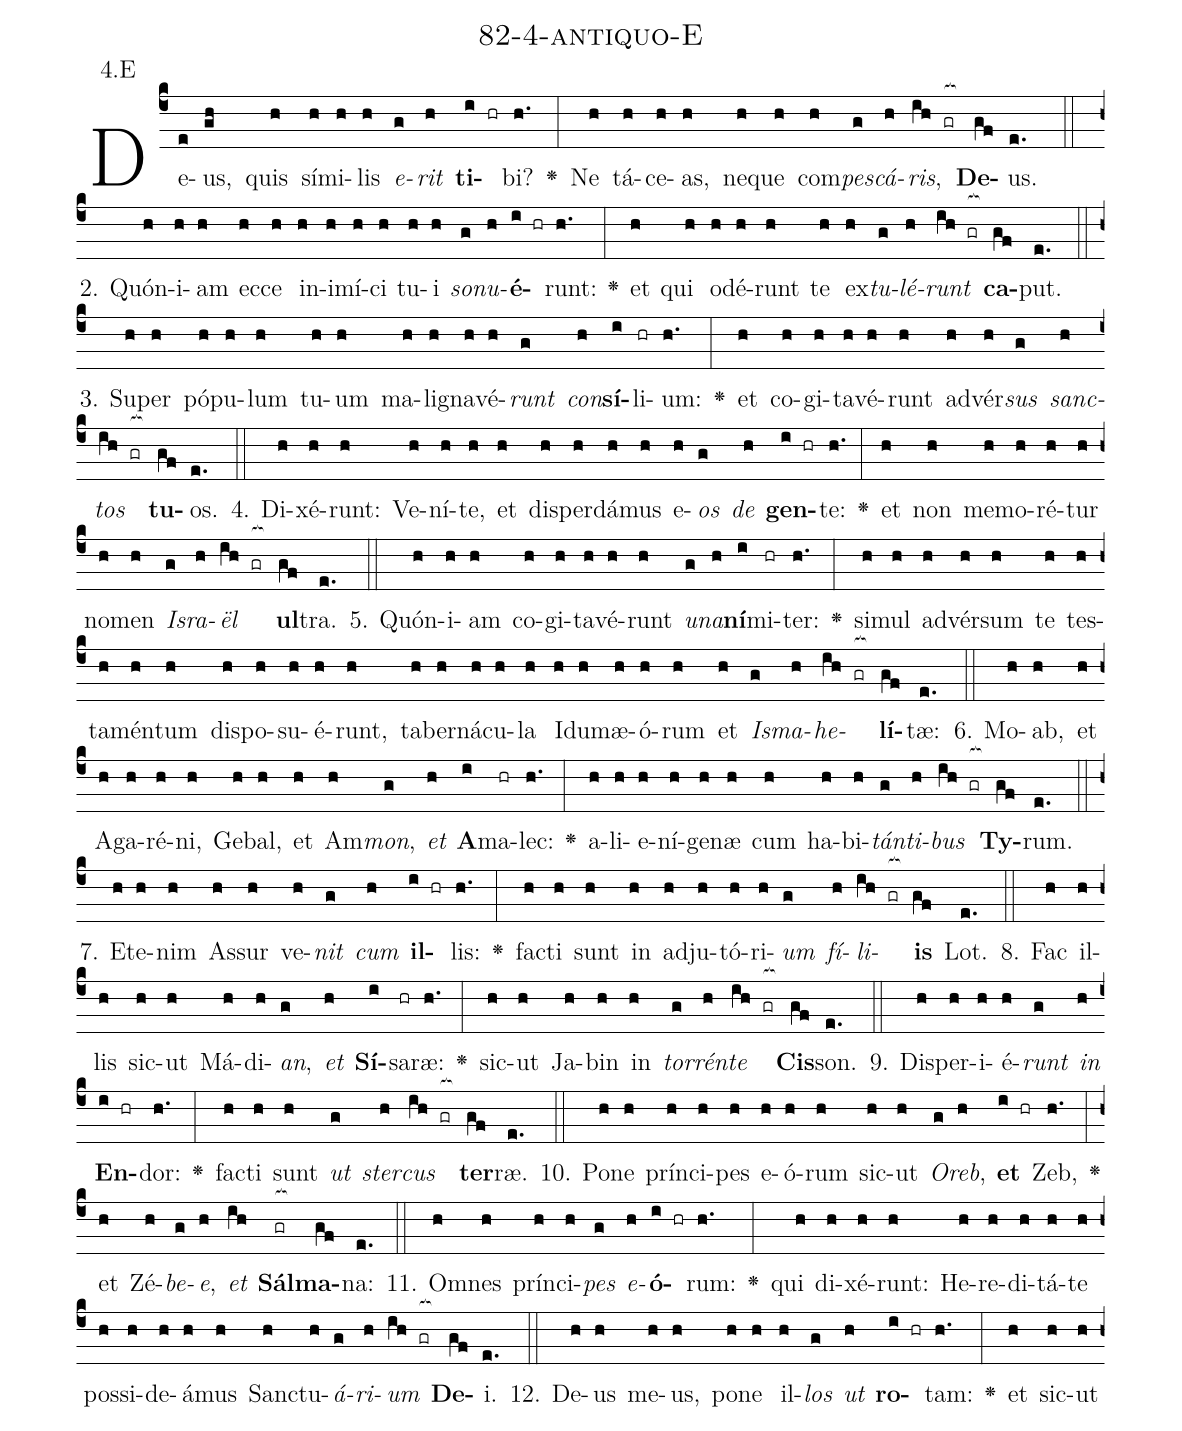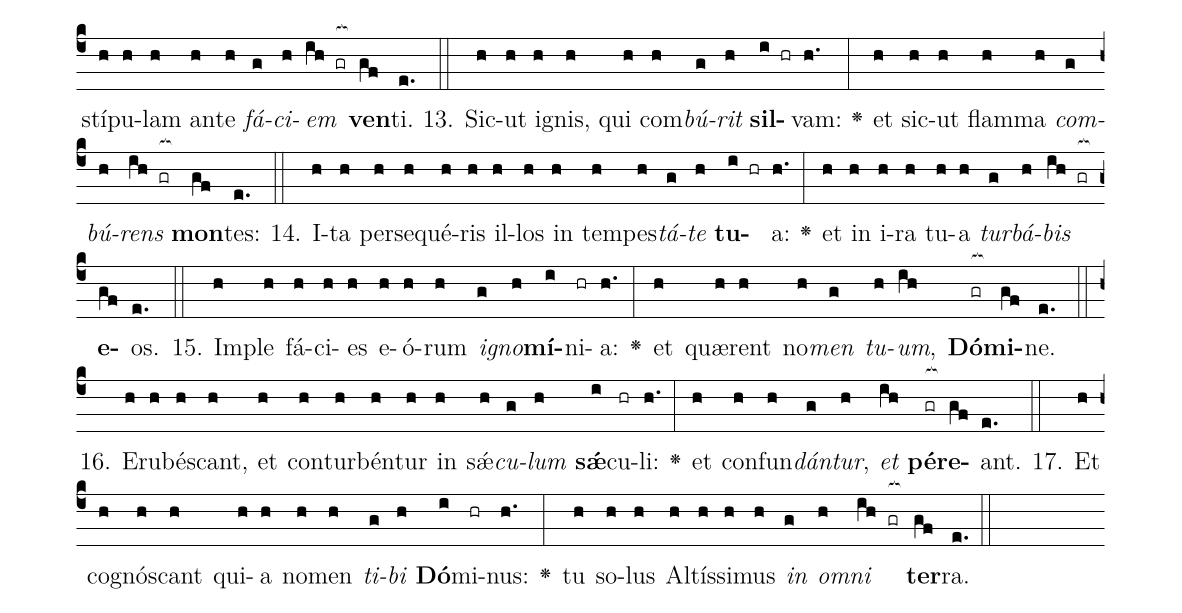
name: 82-4-antiquo-E;
annotation: 4.E;
%%
(c4)De(e)us,(gh) quis(h) sí(h)mi(h)lis(h) <i>e</i>(g)<i>rit</i>(h) <b>ti</b>(i hr)bi?(h.) <v>\greheightstar</v>(:) Ne(h) tá(h)ce(h)as,(h) ne(h)que(h) com(h)<i>pes</i>(g)<i>cá</i>(h)<i>ris</i>,(ih gr[ocb:1{]) <b>De</b>(gf[ocb:0}])us.(e.) (::)
2. Quón(h)i(h)am(h) ec(h)ce(h) in(h)i(h)mí(h)ci(h) tu(h)i(h) <i>so</i>(g)<i>nu</i>(h)<b>é</b>(i hr)runt:(h.) <v>\greheightstar</v>(:) et(h) qui(h) o(h)dé(h)runt(h) te(h) ex(h)<i>tu</i>(g)<i>lé</i>(h)<i>runt</i>(ih gr[ocb:1{]) <b>ca</b>(gf[ocb:0}])put.(e.) (::)
3. Su(h)per(h) pó(h)pu(h)lum(h) tu(h)um(h) ma(h)li(h)gna(h)vé(h)<i>runt</i>(g) <i>con</i>(h)<b>sí</b>(i)li(hr)um:(h.) <v>\greheightstar</v>(:) et(h) co(h)gi(h)ta(h)vé(h)runt(h) ad(h)vér(h)<i>sus</i>(g) <i>sanc</i>(h)<i>tos</i>(ih gr[ocb:1{]) <b>tu</b>(gf[ocb:0}])os.(e.) (::)
4. Di(h)xé(h)runt:(h) Ve(h)ní(h)te,(h) et(h) dis(h)per(h)dá(h)mus(h) e(h)<i>os</i>(g) <i>de</i>(h) <b>gen</b>(i hr)te:(h.) <v>\greheightstar</v>(:) et(h) non(h) me(h)mo(h)ré(h)tur(h) no(h)men(h) <i>Is</i>(g)<i>ra</i>(h)<i>ël</i>(ih gr[ocb:1{]) <b>ul</b>(gf[ocb:0}])tra.(e.) (::)
5. Quón(h)i(h)am(h) co(h)gi(h)ta(h)vé(h)runt(h) <i>u</i>(g)<i>na</i>(h)<b>ní</b>(i)mi(hr)ter:(h.) <v>\greheightstar</v>(:) si(h)mul(h) ad(h)vér(h)sum(h) te(h) tes(h)ta(h)mén(h)tum(h) dis(h)po(h)su(h)é(h)runt,(h) ta(h)ber(h)ná(h)cu(h)la(h) I(h)du(h)mæ(h)ó(h)rum(h) et(h) <i>Is</i>(g)<i>ma</i>(h)<i>he</i>(ih gr[ocb:1{])<b>lí</b>(gf[ocb:0}])tæ:(e.) (::)
6. Mo(h)ab,(h) et(h) A(h)ga(h)ré(h)ni,(h) Ge(h)bal,(h) et(h) Am(h)<i>mon</i>,(g) <i>et</i>(h) <b>A</b>(i)ma(hr)lec:(h.) <v>\greheightstar</v>(:) a(h)li(h)e(h)ní(h)ge(h)næ(h) cum(h) ha(h)bi(h)<i>tán</i>(g)<i>ti</i>(h)<i>bus</i>(ih gr[ocb:1{]) <b>Ty</b>(gf[ocb:0}])rum.(e.) (::)
7. Et(h)e(h)nim(h) As(h)sur(h) ve(h)<i>nit</i>(g) <i>cum</i>(h) <b>il</b>(i hr)lis:(h.) <v>\greheightstar</v>(:) fac(h)ti(h) sunt(h) in(h) ad(h)ju(h)tó(h)ri(h)<i>um</i>(g) <i>fí</i>(h)<i>li</i>(ih gr[ocb:1{])<b>is</b>(gf[ocb:0}]) Lot.(e.) (::)
8. Fac(h) il(h)lis(h) sic(h)ut(h) Má(h)di(h)<i>an</i>,(g) <i>et</i>(h) <b>Sí</b>(i)sa(hr)ræ:(h.) <v>\greheightstar</v>(:) sic(h)ut(h) Ja(h)bin(h) in(h) <i>tor</i>(g)<i>rén</i>(h)<i>te</i>(ih gr[ocb:1{]) <b>Cis</b>(gf[ocb:0}])son.(e.) (::)
9. Dis(h)per(h)i(h)é(h)<i>runt</i>(g) <i>in</i>(h) <b>En</b>(i hr)dor:(h.) <v>\greheightstar</v>(:) fac(h)ti(h) sunt(h) <i>ut</i>(g) <i>ster</i>(h)<i>cus</i>(ih gr[ocb:1{]) <b>ter</b>(gf[ocb:0}])ræ.(e.) (::)
10. Po(h)ne(h) prín(h)ci(h)pes(h) e(h)ó(h)rum(h) sic(h)ut(h) <i>O</i>(g)<i>reb</i>,(h) <b>et</b>(i hr) Zeb,(h.) <v>\greheightstar</v>(:) et(h) Zé(h)<i>be</i>(g)<i>e</i>,(h) <i>et</i>(ih) <b>Sál</b>(gr[ocb:1{])<b>ma</b>(gf[ocb:0}])na:(e.) (::)
11. Om(h)nes(h) prín(h)ci(h)<i>pes</i>(g) <i>e</i>(h)<b>ó</b>(i hr)rum:(h.) <v>\greheightstar</v>(:) qui(h) di(h)xé(h)runt:(h) He(h)re(h)di(h)tá(h)te(h) pos(h)si(h)de(h)á(h)mus(h) Sanc(h)tu(h)<i>á</i>(g)<i>ri</i>(h)<i>um</i>(ih gr[ocb:1{]) <b>De</b>(gf[ocb:0}])i.(e.) (::)
12. De(h)us(h) me(h)us,(h) po(h)ne(h) il(h)<i>los</i>(g) <i>ut</i>(h) <b>ro</b>(i hr)tam:(h.) <v>\greheightstar</v>(:) et(h) sic(h)ut(h) stí(h)pu(h)lam(h) an(h)te(h) <i>fá</i>(g)<i>ci</i>(h)<i>em</i>(ih gr[ocb:1{]) <b>ven</b>(gf[ocb:0}])ti.(e.) (::)
13. Sic(h)ut(h) i(h)gnis,(h) qui(h) com(h)<i>bú</i>(g)<i>rit</i>(h) <b>sil</b>(i hr)vam:(h.) <v>\greheightstar</v>(:) et(h) sic(h)ut(h) flam(h)ma(h) <i>com</i>(g)<i>bú</i>(h)<i>rens</i>(ih gr[ocb:1{]) <b>mon</b>(gf[ocb:0}])tes:(e.) (::)
14. I(h)ta(h) per(h)se(h)qué(h)ris(h) il(h)los(h) in(h) tem(h)pes(h)<i>tá</i>(g)<i>te</i>(h) <b>tu</b>(i hr)a:(h.) <v>\greheightstar</v>(:) et(h) in(h) i(h)ra(h) tu(h)a(h) <i>tur</i>(g)<i>bá</i>(h)<i>bis</i>(ih gr[ocb:1{]) <b>e</b>(gf[ocb:0}])os.(e.) (::)
15. Im(h)ple(h) fá(h)ci(h)es(h) e(h)ó(h)rum(h) <i>i</i>(g)<i>gno</i>(h)<b>mí</b>(i)ni(hr)a:(h.) <v>\greheightstar</v>(:) et(h) quæ(h)rent(h) no(h)<i>men</i>(g) <i>tu</i>(h)<i>um</i>,(ih) <b>Dó</b>(gr[ocb:1{])<b>mi</b>(gf[ocb:0}])ne.(e.) (::)
16. E(h)ru(h)bés(h)cant,(h) et(h) con(h)tur(h)bén(h)tur(h) in(h) sǽ(h)<i>cu</i>(g)<i>lum</i>(h) <b>sǽ</b>(i)cu(hr)li:(h.) <v>\greheightstar</v>(:) et(h) con(h)fun(h)<i>dán</i>(g)<i>tur</i>,(h) <i>et</i>(ih) <b>pér</b>(gr[ocb:1{])<b>e</b>(gf[ocb:0}])ant.(e.) (::)
17. Et(h) co(h)gnós(h)cant(h) qui(h)a(h) no(h)men(h) <i>ti</i>(g)<i>bi</i>(h) <b>Dó</b>(i)mi(hr)nus:(h.) <v>\greheightstar</v>(:) tu(h) so(h)lus(h) Al(h)tís(h)si(h)mus(h) <i>in</i>(g) <i>om</i>(h)<i>ni</i>(ih gr[ocb:1{]) <b>ter</b>(gf[ocb:0}])ra.(e.) (::)
